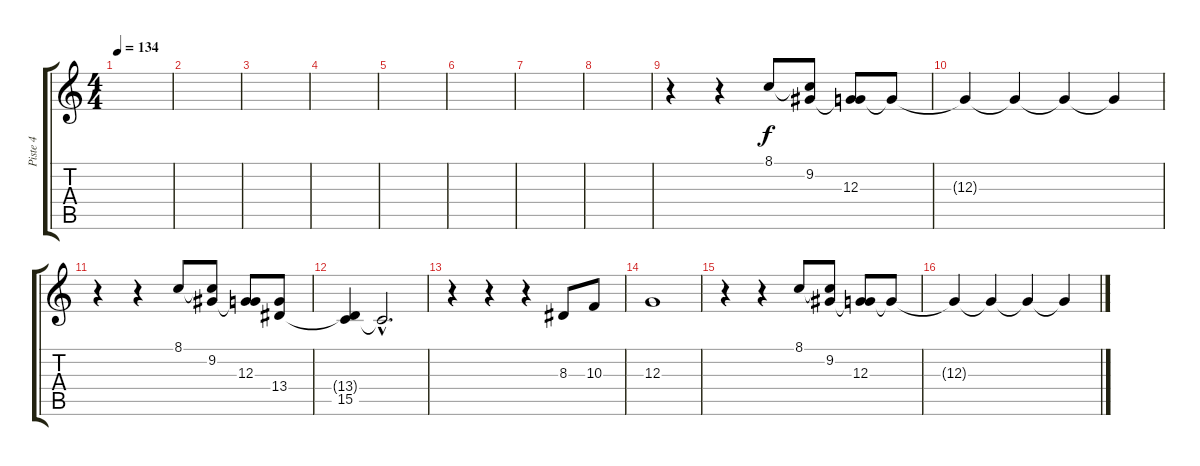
\track ("Piste 4" "Piste 4") {instrument musicbox}
\staff {score tabs}
\tuning (E4 B3 G3 D3 A2 E2) {hide}
\ts (4 4)
\tempo 134
\clef g2
\ks c
|
|
|
|
|
|
|
|
r.4 r.4 8.1.8 (8.1{t} 9.2).8 (9.2{t} 12.3).8 12.3{t}.8 |
12.3{t}.4 12.3{t}.4 12.3{t}.4 12.3{t}.4 |
r.4 r.4 8.1.8 (8.1{t} 9.2).8 (9.2{t} 12.3).8 (12.3{t} 13.4).8 |
(13.4{t} 15.5).4 15.5{hac t}.2{d} |
r.4 r.4 r.4 8.3.8 10.3.8 |
12.3.1 |
r.4 r.4 8.1.8 (8.1{t} 9.2).8 (9.2{t} 12.3).8 12.3{t}.8 |
12.3{t}.4 12.3{t}.4 12.3{t}.4 12.3{t}.4
